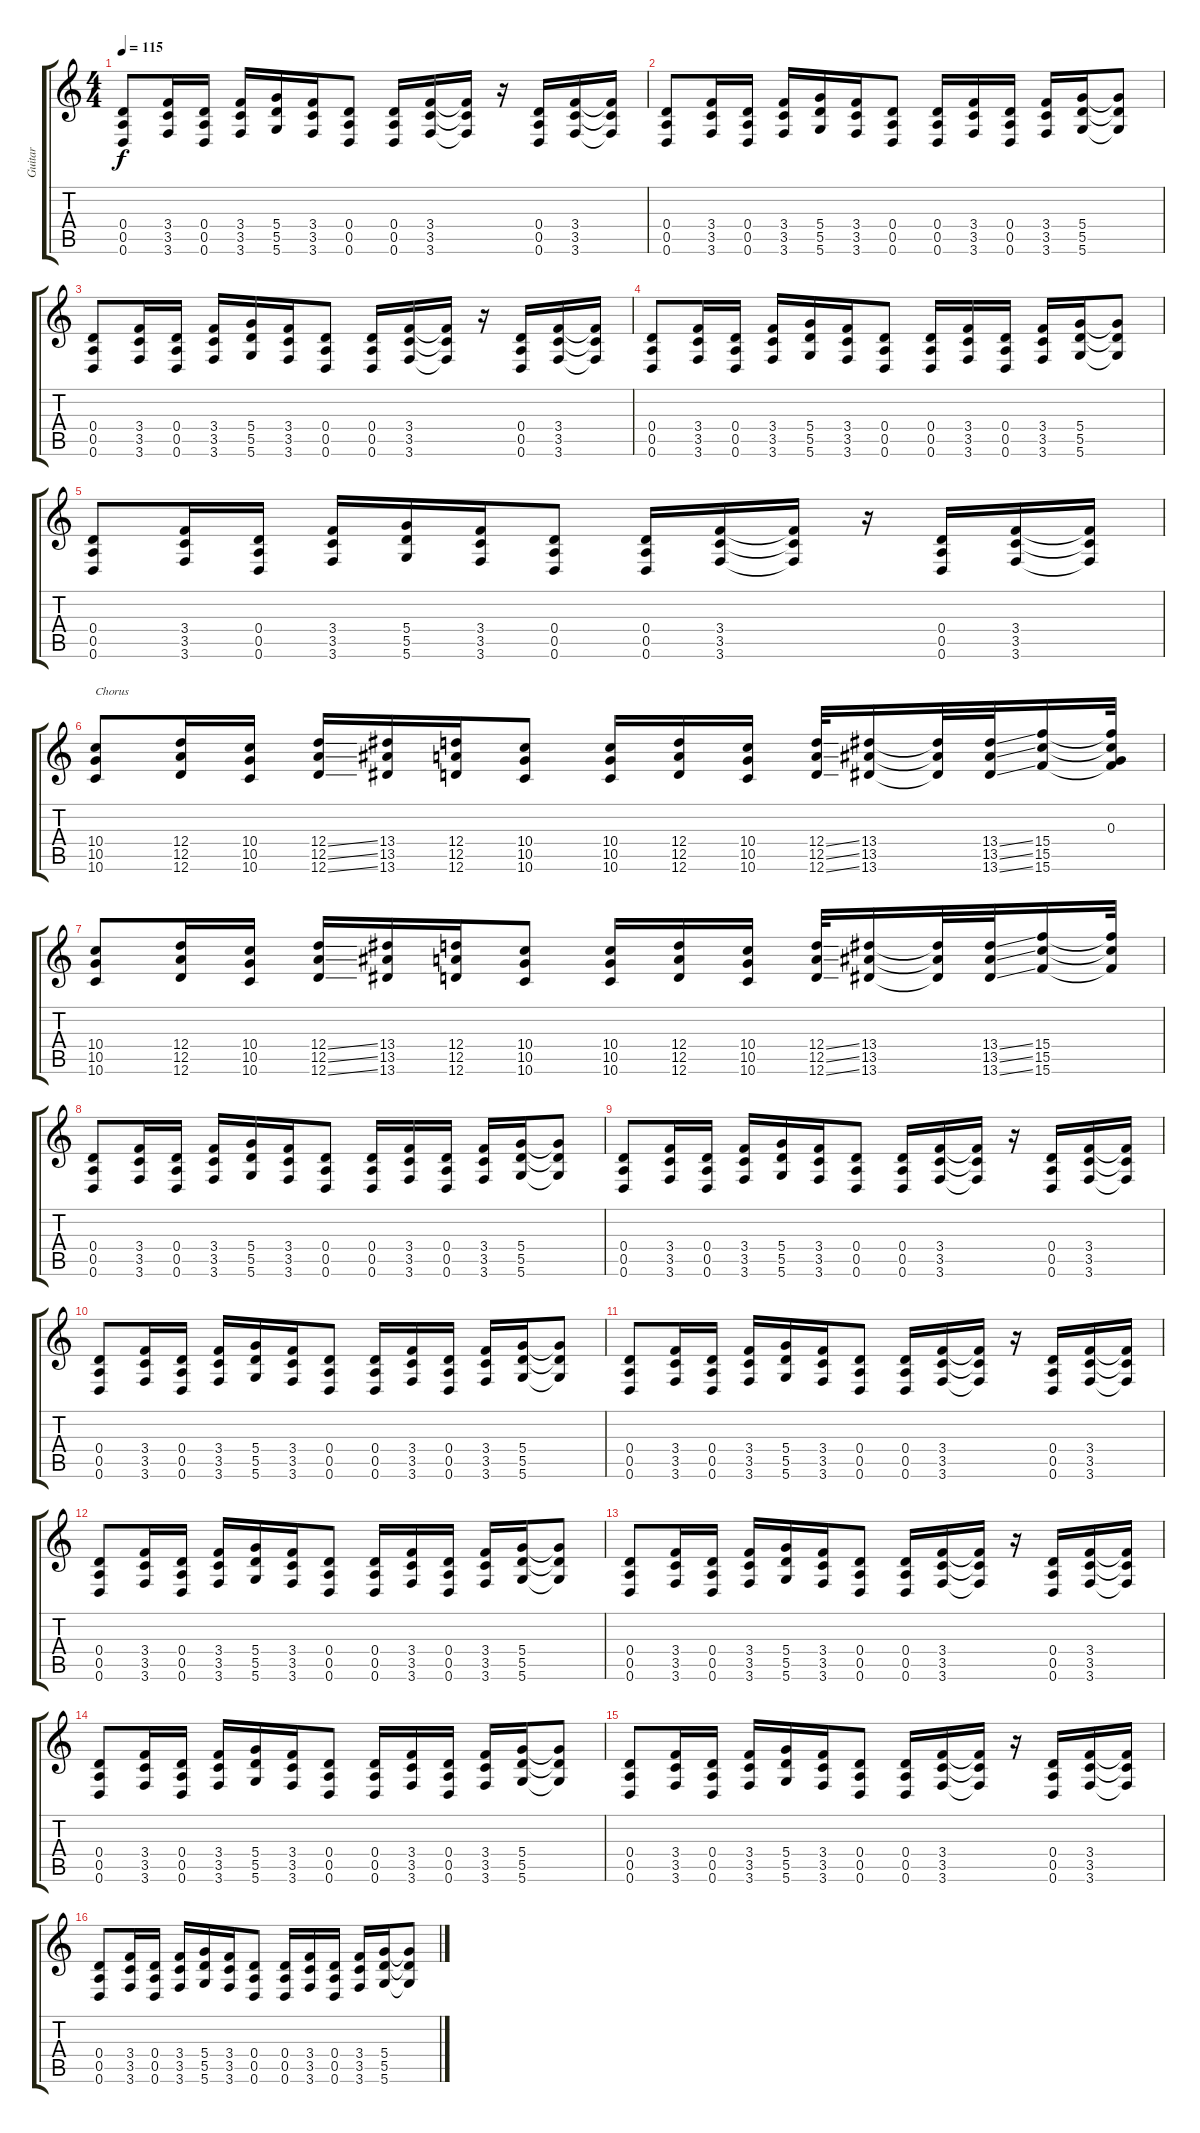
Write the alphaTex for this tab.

\track ("Guitar" "Guitar") {instrument overdrivenguitar}
\staff {score tabs}
\tuning (E4 B3 G3 D3 A2 D2) {hide}
\ts (4 4)
\tempo 115
\clef g2
\ks c
(0.4 0.5 0.6).8{dy f} (3.4 3.5 3.6).16 (0.4 0.5 0.6).16 (3.4 3.5 3.6).16 (5.4 5.5 5.6).16 (3.4 3.5 3.6).16 (0.4 0.5 0.6).8 (0.4 0.5 0.6).16 (3.4 3.5 3.6).16 (3.4{t} 3.5{t} 3.6{t}).16 r.16 (0.4 0.5 0.6).16 (3.4 3.5 3.6).16 (3.4{t} 3.5{t} 3.6{t}).16 |
(0.4 0.5 0.6).8 (3.4 3.5 3.6).16 (0.4 0.5 0.6).16 (3.4 3.5 3.6).16 (5.4 5.5 5.6).16 (3.4 3.5 3.6).16 (0.4 0.5 0.6).8 (0.4 0.5 0.6).16 (3.4 3.5 3.6).16 (0.4 0.5 0.6).16 (3.4 3.5 3.6).16 (5.4 5.5 5.6).16 (5.4{t} 5.5{t} 5.6{t}).8 |
(0.4 0.5 0.6).8 (3.4 3.5 3.6).16 (0.4 0.5 0.6).16 (3.4 3.5 3.6).16 (5.4 5.5 5.6).16 (3.4 3.5 3.6).16 (0.4 0.5 0.6).8 (0.4 0.5 0.6).16 (3.4 3.5 3.6).16 (3.4{t} 3.5{t} 3.6{t}).16 r.16 (0.4 0.5 0.6).16 (3.4 3.5 3.6).16 (3.4{t} 3.5{t} 3.6{t}).16 |
(0.4 0.5 0.6).8 (3.4 3.5 3.6).16 (0.4 0.5 0.6).16 (3.4 3.5 3.6).16 (5.4 5.5 5.6).16 (3.4 3.5 3.6).16 (0.4 0.5 0.6).8 (0.4 0.5 0.6).16 (3.4 3.5 3.6).16 (0.4 0.5 0.6).16 (3.4 3.5 3.6).16 (5.4 5.5 5.6).16 (5.4{t} 5.5{t} 5.6{t}).8 |
(0.4 0.5 0.6).8 (3.4 3.5 3.6).16 (0.4 0.5 0.6).16 (3.4 3.5 3.6).16 (5.4 5.5 5.6).16 (3.4 3.5 3.6).16 (0.4 0.5 0.6).8 (0.4 0.5 0.6).16 (3.4 3.5 3.6).16 (3.4{t} 3.5{t} 3.6{t}).16 r.16 (0.4 0.5 0.6).16 (3.4 3.5 3.6).16 (3.4{t} 3.5{t} 3.6{t}).16 |
(10.4 10.5 10.6).8{txt "Chorus"} (12.4 12.5 12.6).16 (10.4 10.5 10.6).16 (12.4{ss} 12.5{ss} 12.6{ss}).16 (13.4 13.5 13.6).16 (12.4 12.5 12.6).16 (10.4 10.5 10.6).8 (10.4 10.5 10.6).16 (12.4 12.5 12.6).16 (10.4 10.5 10.6).16 (12.4{ss} 12.5{ss} 12.6{ss}).32 (13.4 13.5 13.6).16 (13.4{t} 13.5{t} 13.6{t}).32 (13.4{ss} 13.5{ss} 13.6{ss}).32 (15.4 15.5 15.6).16 (0.3 15.4{t} 15.5{t} 15.6{t}).32 |
(10.4 10.5 10.6).8 (12.4 12.5 12.6).16 (10.4 10.5 10.6).16 (12.4{ss} 12.5{ss} 12.6{ss}).16 (13.4 13.5 13.6).16 (12.4 12.5 12.6).16 (10.4 10.5 10.6).8 (10.4 10.5 10.6).16 (12.4 12.5 12.6).16 (10.4 10.5 10.6).16 (12.4{ss} 12.5{ss} 12.6{ss}).32 (13.4 13.5 13.6).16 (13.4{t} 13.5{t} 13.6{t}).32 (13.4{ss} 13.5{ss} 13.6{ss}).32 (15.4 15.5 15.6).16 (15.4{t} 15.5{t} 15.6{t}).32 |
(0.4 0.5 0.6).8 (3.4 3.5 3.6).16 (0.4 0.5 0.6).16 (3.4 3.5 3.6).16 (5.4 5.5 5.6).16 (3.4 3.5 3.6).16 (0.4 0.5 0.6).8 (0.4 0.5 0.6).16 (3.4 3.5 3.6).16 (0.4 0.5 0.6).16 (3.4 3.5 3.6).16 (5.4 5.5 5.6).16 (5.4{t} 5.5{t} 5.6{t}).8 |
(0.4 0.5 0.6).8 (3.4 3.5 3.6).16 (0.4 0.5 0.6).16 (3.4 3.5 3.6).16 (5.4 5.5 5.6).16 (3.4 3.5 3.6).16 (0.4 0.5 0.6).8 (0.4 0.5 0.6).16 (3.4 3.5 3.6).16 (3.4{t} 3.5{t} 3.6{t}).16 r.16 (0.4 0.5 0.6).16 (3.4 3.5 3.6).16 (3.4{t} 3.5{t} 3.6{t}).16 |
(0.4 0.5 0.6).8 (3.4 3.5 3.6).16 (0.4 0.5 0.6).16 (3.4 3.5 3.6).16 (5.4 5.5 5.6).16 (3.4 3.5 3.6).16 (0.4 0.5 0.6).8 (0.4 0.5 0.6).16 (3.4 3.5 3.6).16 (0.4 0.5 0.6).16 (3.4 3.5 3.6).16 (5.4 5.5 5.6).16 (5.4{t} 5.5{t} 5.6{t}).8 |
(0.4 0.5 0.6).8 (3.4 3.5 3.6).16 (0.4 0.5 0.6).16 (3.4 3.5 3.6).16 (5.4 5.5 5.6).16 (3.4 3.5 3.6).16 (0.4 0.5 0.6).8 (0.4 0.5 0.6).16 (3.4 3.5 3.6).16 (3.4{t} 3.5{t} 3.6{t}).16 r.16 (0.4 0.5 0.6).16 (3.4 3.5 3.6).16 (3.4{t} 3.5{t} 3.6{t}).16 |
(0.4 0.5 0.6).8 (3.4 3.5 3.6).16 (0.4 0.5 0.6).16 (3.4 3.5 3.6).16 (5.4 5.5 5.6).16 (3.4 3.5 3.6).16 (0.4 0.5 0.6).8 (0.4 0.5 0.6).16 (3.4 3.5 3.6).16 (0.4 0.5 0.6).16 (3.4 3.5 3.6).16 (5.4 5.5 5.6).16 (5.4{t} 5.5{t} 5.6{t}).8 |
(0.4 0.5 0.6).8 (3.4 3.5 3.6).16 (0.4 0.5 0.6).16 (3.4 3.5 3.6).16 (5.4 5.5 5.6).16 (3.4 3.5 3.6).16 (0.4 0.5 0.6).8 (0.4 0.5 0.6).16 (3.4 3.5 3.6).16 (3.4{t} 3.5{t} 3.6{t}).16 r.16 (0.4 0.5 0.6).16 (3.4 3.5 3.6).16 (3.4{t} 3.5{t} 3.6{t}).16 |
(0.4 0.5 0.6).8 (3.4 3.5 3.6).16 (0.4 0.5 0.6).16 (3.4 3.5 3.6).16 (5.4 5.5 5.6).16 (3.4 3.5 3.6).16 (0.4 0.5 0.6).8 (0.4 0.5 0.6).16 (3.4 3.5 3.6).16 (0.4 0.5 0.6).16 (3.4 3.5 3.6).16 (5.4 5.5 5.6).16 (5.4{t} 5.5{t} 5.6{t}).8 |
(0.4 0.5 0.6).8 (3.4 3.5 3.6).16 (0.4 0.5 0.6).16 (3.4 3.5 3.6).16 (5.4 5.5 5.6).16 (3.4 3.5 3.6).16 (0.4 0.5 0.6).8 (0.4 0.5 0.6).16 (3.4 3.5 3.6).16 (3.4{t} 3.5{t} 3.6{t}).16 r.16 (0.4 0.5 0.6).16 (3.4 3.5 3.6).16 (3.4{t} 3.5{t} 3.6{t}).16 |
(0.4 0.5 0.6).8 (3.4 3.5 3.6).16 (0.4 0.5 0.6).16 (3.4 3.5 3.6).16 (5.4 5.5 5.6).16 (3.4 3.5 3.6).16 (0.4 0.5 0.6).8 (0.4 0.5 0.6).16 (3.4 3.5 3.6).16 (0.4 0.5 0.6).16 (3.4 3.5 3.6).16 (5.4 5.5 5.6).16 (5.4{t} 5.5{t} 5.6{t}).8
